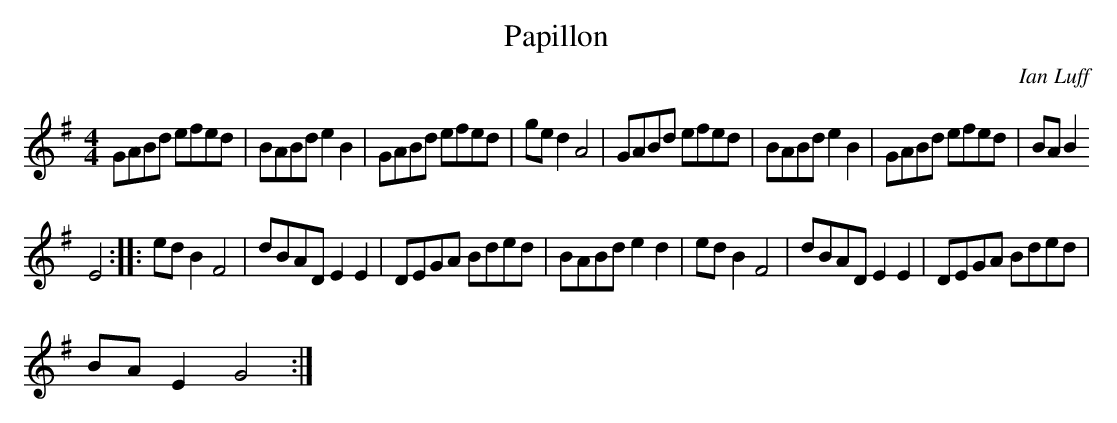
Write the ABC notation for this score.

X:1
T:Papillon
M:4/4
L:1/8
C:Ian Luff
K:G
GABd efed|BABd e2B2|GABd efed|ged2 A4|GABd efed|BABd e2B2|GABd efed|BAB2
E4:||:edB2 F4|dBAD E2E2|DEGA Bded|BABd e2d2|edB2 F4|dBAD E2E2|DEGA Bded|
BAE2 G4:|
